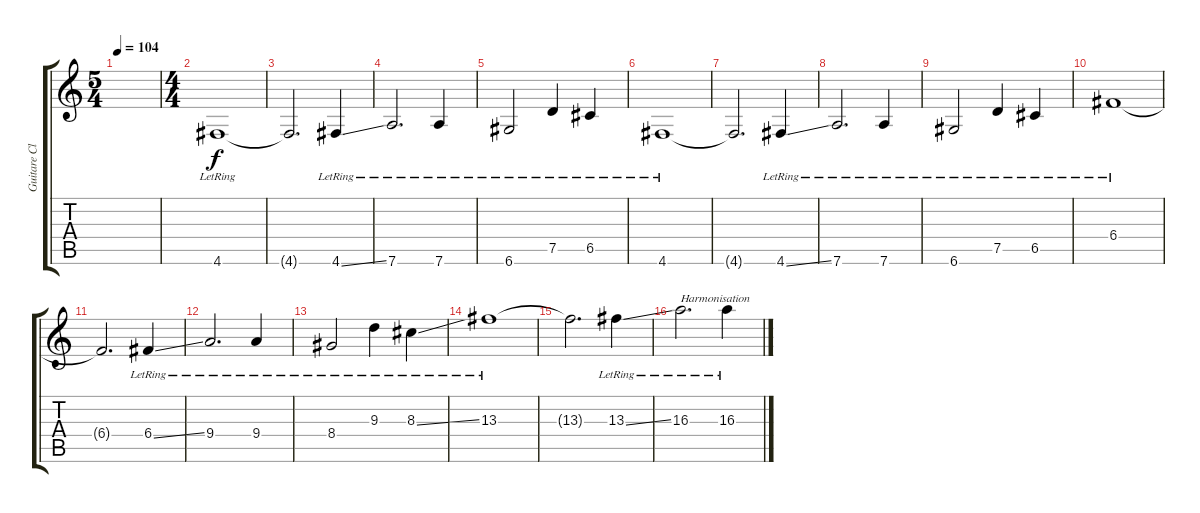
\track ("Guitare Clean" "Guitare Cl") {instrument electricguitarclean}
\staff {score tabs}
\tuning (D4 A3 F3 C3 G2 D2) {hide}
\ts (5 4)
\tempo 104
\clef g2
\ks c
|
\ts (4 4)
4.6{lr}.1 |
4.6{t}.2{d} 4.6{ss lr}.4 |
7.6{lr}.2{d} 7.6{lr}.4 |
6.6{lr}.2 7.5{lr}.4 6.5{lr}.4 |
4.6{lr}.1 |
4.6{t}.2{d} 4.6{ss lr}.4 |
7.6{lr}.2{d} 7.6{lr}.4 |
6.6{lr}.2 7.5{lr}.4 6.5{lr}.4 |
6.4{lr}.1 |
6.4{t}.2{d} 6.4{ss lr}.4 |
9.4{lr}.2{d} 9.4{lr}.4 |
8.4{lr}.2 9.3{lr}.4 8.3{ss lr}.4 |
13.3{lr}.1 |
13.3{t}.2{d} 13.3{ss lr}.4 |
16.3{lr}.2{d txt "Harmonisation "} 16.3{ss lr}.4
